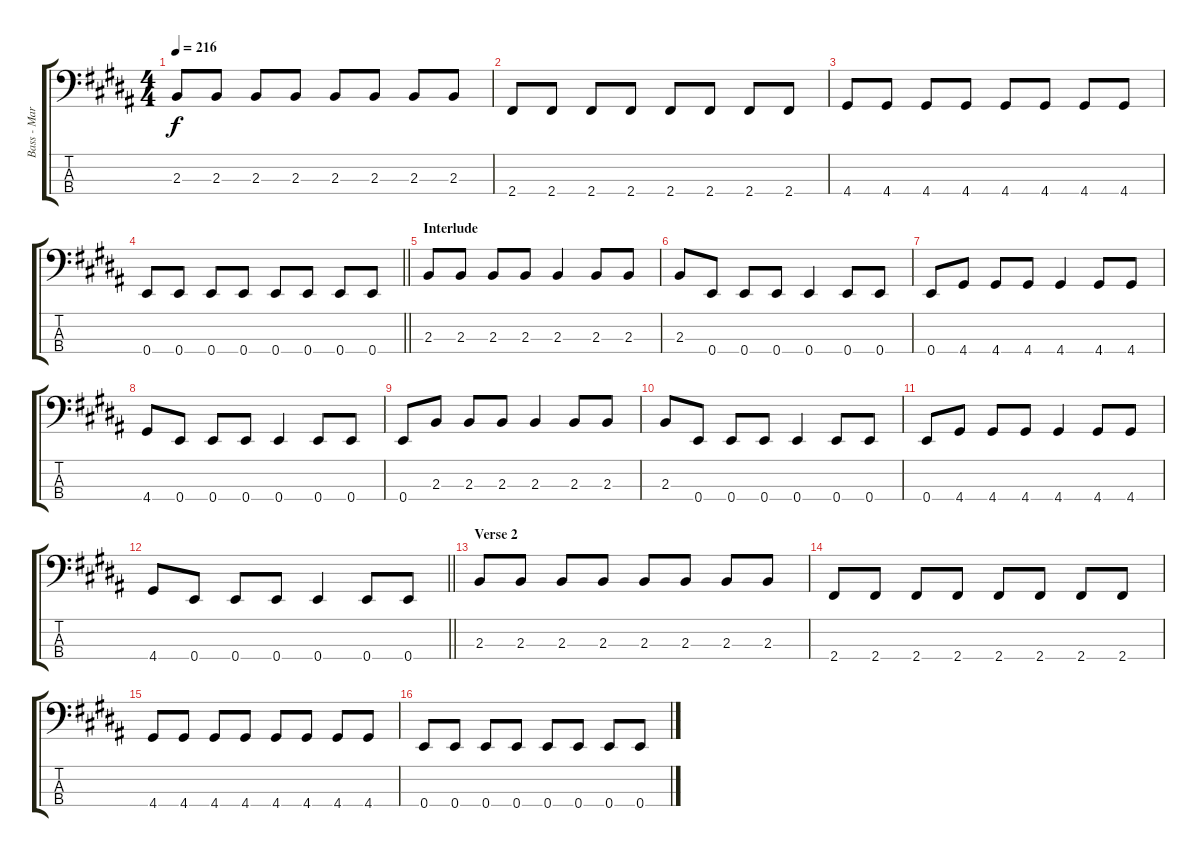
\track ("Bass - Mark Hoppus" "Bass - Mar") {instrument electricbasspick}
\staff {score tabs}
\tuning (G2 D2 A1 E1) {hide}
\ts (4 4)
\tempo 216
\clef f4
\ks b
2.3.8{dy f} 2.3.8 2.3.8 2.3.8 2.3.8 2.3.8 2.3.8 2.3.8 |
2.4.8 2.4.8 2.4.8 2.4.8 2.4.8 2.4.8 2.4.8 2.4.8 |
4.4.8 4.4.8 4.4.8 4.4.8 4.4.8 4.4.8 4.4.8 4.4.8 |
\barLineRight lightlight
0.4.8 0.4.8 0.4.8 0.4.8 0.4.8 0.4.8 0.4.8 0.4.8 |
\section ("" "Interlude")
2.3.8 2.3.8 2.3.8 2.3.8 2.3.4 2.3.8 2.3.8 |
2.3.8 0.4.8 0.4.8 0.4.8 0.4.4 0.4.8 0.4.8 |
0.4.8 4.4.8 4.4.8 4.4.8 4.4.4 4.4.8 4.4.8 |
4.4.8 0.4.8 0.4.8 0.4.8 0.4.4 0.4.8 0.4.8 |
0.4.8 2.3.8 2.3.8 2.3.8 2.3.4 2.3.8 2.3.8 |
2.3.8 0.4.8 0.4.8 0.4.8 0.4.4 0.4.8 0.4.8 |
0.4.8 4.4.8 4.4.8 4.4.8 4.4.4 4.4.8 4.4.8 |
\barLineRight lightlight
4.4.8 0.4.8 0.4.8 0.4.8 0.4.4 0.4.8 0.4.8 |
\section ("" "Verse 2")
2.3.8 2.3.8 2.3.8 2.3.8 2.3.8 2.3.8 2.3.8 2.3.8 |
2.4.8 2.4.8 2.4.8 2.4.8 2.4.8 2.4.8 2.4.8 2.4.8 |
4.4.8 4.4.8 4.4.8 4.4.8 4.4.8 4.4.8 4.4.8 4.4.8 |
0.4.8 0.4.8 0.4.8 0.4.8 0.4.8 0.4.8 0.4.8 0.4.8
